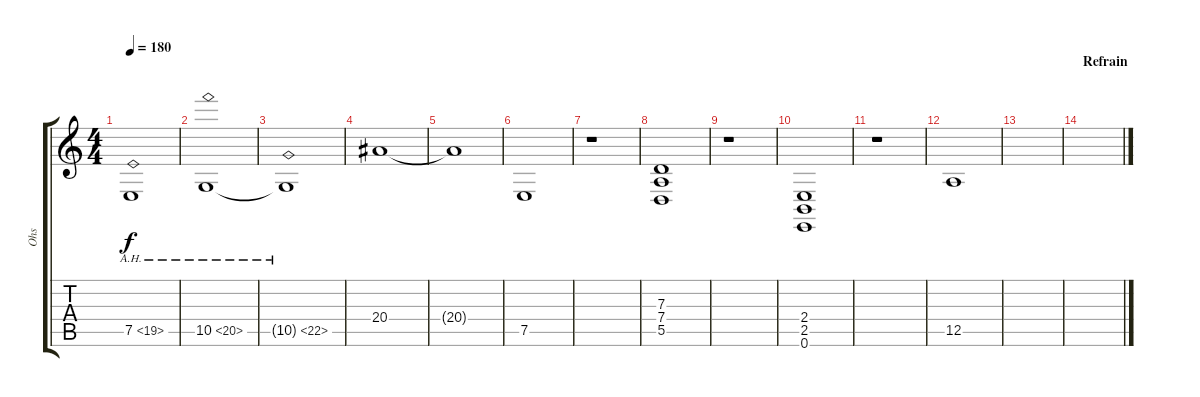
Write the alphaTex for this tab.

\track ("Ohs" "Ohs") {instrument voiceoohs}
\staff {score tabs}
\tuning (E4 B3 G3 D3 A2 E2) {hide}
\ts (4 4)
\tempo 180
\clef g2
\ks c
7.5{ah 12 t}.1{dy f} |
10.5{ah 10}.1 |
10.5{ah 12 t}.1 |
20.4.1 |
20.4{t}.1 |
7.5.1 |
r.1 |
(7.3 7.4 5.5).1 |
r.1 |
(2.4 2.5 0.6).1 |
r.1 |
12.5.1 |
|
\section ("" "Refrain")
